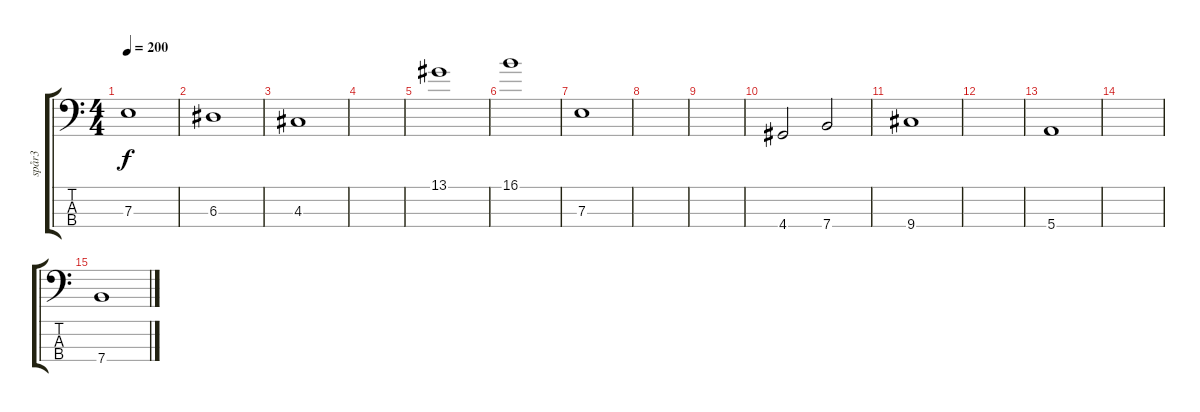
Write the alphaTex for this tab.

\track ("spår3" "spår3") {instrument acousticbass}
\staff {score tabs}
\tuning (G2 D2 A1 E1) {hide}
\ts (4 4)
\tempo 200
\clef f4
\ks c
7.3.1{dy f} |
6.3.1 |
4.3.1 |
|
13.1.1 |
16.1.1 |
7.3.1 |
|
|
4.4.2 7.4.2 |
9.4.1 |
|
5.4.1 |
|
7.4.1
